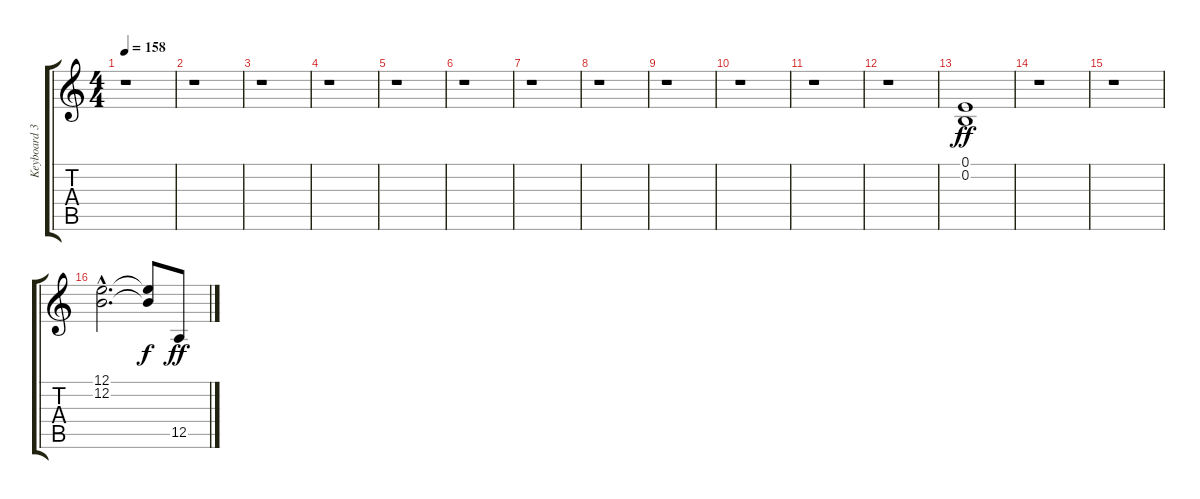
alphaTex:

\track ("Keyboard 3" "Keyboard 3") {instrument brightacousticpiano}
\staff {score tabs}
\tuning (E4 B3 G3 D3 A2 E2) {hide}
\ts (4 4)
\tempo 158
\clef g2
\ks c
r.1{dy ff} |
r.1 |
r.1 |
r.1 |
r.1 |
r.1 |
r.1 |
r.1 |
r.1 |
r.1 |
r.1 |
r.1 |
(0.1 0.2).1 |
r.1 |
r.1 |
(12.1{hac} 12.2{hac}).2{d} (12.1{t} 12.2{t}).8{dy f} 12.5.8{dy ff}
